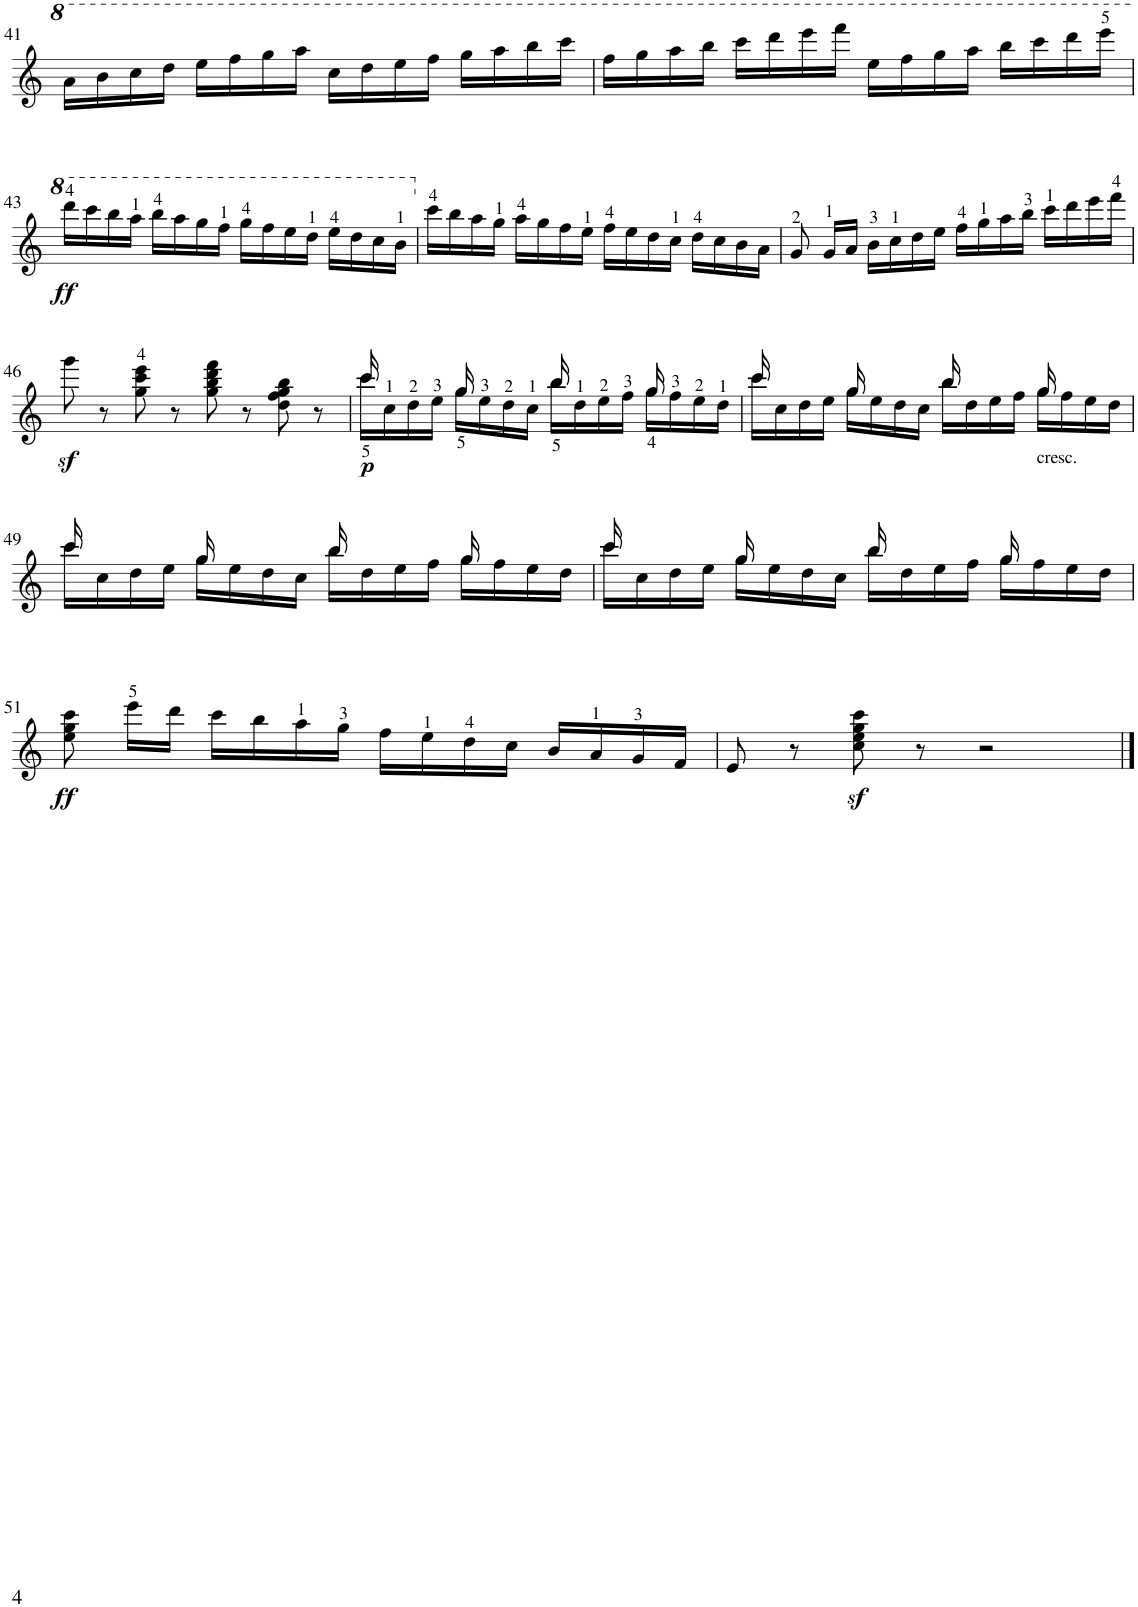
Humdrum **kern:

**kern	**dynam
*part1	*part1
*staff1	*staff1
*I"钢琴	*
!!LO:PB:g=z
*clefG2	*
*k[]	*
*M4/4	*
=41	=41
16aa\LL	.
16bb\	.
16ccc\	.
16ddd\JJ	.
16eee\LL	.
16fff\	.
16ggg\	.
16aaa\JJ	.
16ccc\LL	.
16ddd\	.
16eee\	.
16fff\JJ	.
16ggg\LL	.
16aaa\	.
16bbb\	.
16cccc\JJ	.
=42	=42
16fff\LL	.
16ggg\	.
16aaa\	.
16bbb\JJ	.
16cccc\LL	.
16dddd\	.
16eeee\	.
16ffff\JJ	.
16eee\LL	.
16fff\	.
16ggg\	.
16aaa\JJ	.
16bbb\LL	.
16cccc\	.
16dddd\	.
16eeee\JJ	.
!!LO:LB:g=z
=43	=43
!	!LO:DY:b
16dddd\LL	ff
16cccc\	.
16bbb\	.
16aaa\JJ	.
16bbb\LL	.
16aaa\	.
16ggg\	.
16fff\JJ	.
16ggg\LL	.
16fff\	.
16eee\	.
16ddd\JJ	.
16eee\LL	.
16ddd\	.
16ccc\	.
16bb\JJ	.
=44	=44
16ccc\LL	.
16bb\	.
16aa\	.
16gg\JJ	.
16aa\LL	.
16gg\	.
16ff\	.
16ee\JJ	.
16ff\LL	.
16ee\	.
16dd\	.
16cc\JJ	.
16dd\LL	.
16cc\	.
16b\	.
16a\JJ	.
=45	=45
8g/	.
16g/LL	.
16a/JJ	.
16b\LL	.
16cc\	.
16dd\	.
16ee\JJ	.
16ff\LL	.
16gg\	.
16aa\	.
16bb\JJ	.
16ccc\LL	.
16ddd\	.
16eee\	.
16fff\JJ	.
!!LO:LB:g=z
=46	=46
8gggz<\	.
8r	.
8gg\ 8ccc\ 8eee\	.
8r	.
8gg\ 8bb\ 8ddd\ 8fff\	.
8r	.
8dd\ 8ff\ 8gg\ 8bb\	.
8r	.
=47	=47
*^	*
!	!	!LO:DY:b
16ccc\LL	16ccc/	p
16cc\	8.ryy	.
16dd\	.	.
16ee\JJ	.	.
16gg\LL	16gg/	.
16ee\	8.ryy	.
16dd\	.	.
16cc\JJ	.	.
16bb\LL	16bb/	.
16dd\	8.ryy	.
16ee\	.	.
16ff\JJ	.	.
16gg\LL	16gg/	.
16ff\	8.ryy	.
16ee\	.	.
16dd\JJ	.	.
=48	=48	=48
16ccc\LL	16ccc/	.
16cc\	8.ryy	.
16dd\	.	.
16ee\JJ	.	.
16gg\LL	16gg/	.
16ee\	8.ryy	.
16dd\	.	.
16cc\JJ	.	.
16bb\LL	16bb/	.
16dd\	8.ryy	.
16ee\	.	.
16ff\JJ	.	.
!LO:TX:b:t=cresc.	!	!
16gg\LL	16gg/	.
16ff\	8.ryy	.
16ee\	.	.
16dd\JJ	.	.
!!LO:LB:g=z	!!
=49	=49	=49
16ccc\LL	16ccc/	.
16cc\	8.ryy	.
16dd\	.	.
16ee\JJ	.	.
16gg\LL	16gg/	.
16ee\	8.ryy	.
16dd\	.	.
16cc\JJ	.	.
16bb\LL	16bb/	.
16dd\	8.ryy	.
16ee\	.	.
16ff\JJ	.	.
16gg\LL	16gg/	.
16ff\	8.ryy	.
16ee\	.	.
16dd\JJ	.	.
=50	=50	=50
16ccc\LL	16ccc/	.
16cc\	8.ryy	.
16dd\	.	.
16ee\JJ	.	.
16gg\LL	16gg/	.
16ee\	8.ryy	.
16dd\	.	.
16cc\JJ	.	.
16bb\LL	16bb/	.
16dd\	8.ryy	.
16ee\	.	.
16ff\JJ	.	.
16gg\LL	16gg/	.
16ff\	8.ryy	.
16ee\	.	.
16dd\JJ	.	.
*v	*v	*
!!LO:LB:g=z
=51	=51
!	!LO:DY:b
8ee\ 8gg\ 8ccc\	ff
16eee\LL	.
16ddd\JJ	.
16ccc\LL	.
16bb\	.
16aa\	.
16gg\JJ	.
16ff\LL	.
16ee\	.
16dd\	.
16cc\JJ	.
16b/LL	.
16a/	.
16g/	.
16f/JJ	.
=52	=52
8e/	.
8r	.
8cc\z< 8ee\z< 8gg\z< 8ccc\z<	.
8r	.
2r	.
==	==
*-	*-
